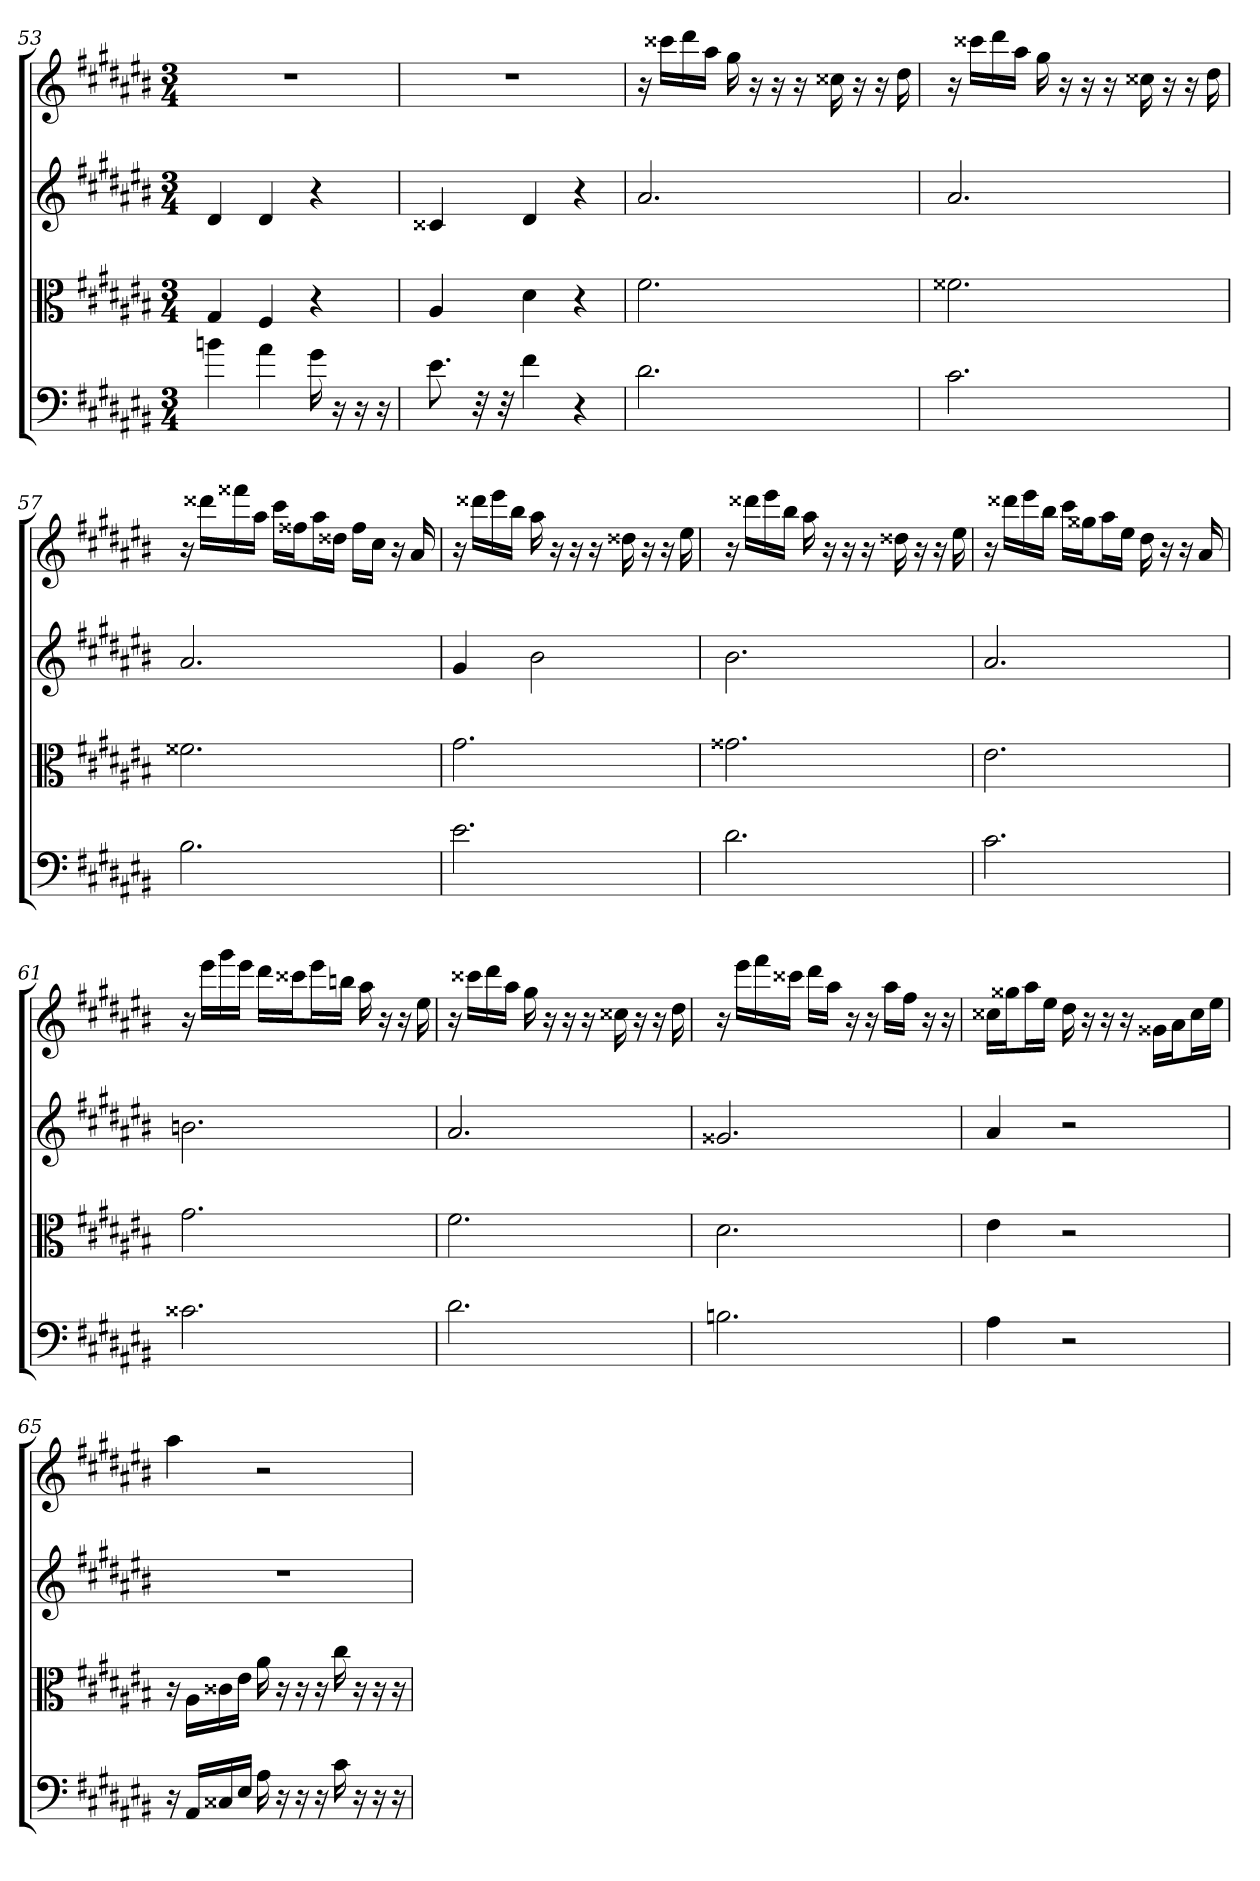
**kern	**kern	**kern	**kern
*part4	*part3	*part2	*part1
*staff4	*staff3	*staff2	*staff1
*clefF4	*clefC3	*clefG2	*clefG2
*k[f#c#g#d#a#e#b#]	*k[f#c#g#d#a#e#b#]	*k[f#c#g#d#a#e#b#]	*k[f#c#g#d#a#e#b#]
*C#:	*C#:	*C#:	*C#:
*M3/4	*M3/4	*M3/4	*M3/4
=53	=53	=53	=53
4bn	4G#	4d#	2.r
4a#	4F#	4d#	.
16g#	4r	4r	.
16r	.	.	.
16r	.	.	.
16r	.	.	.
=54	=54	=54	=54
8.e#	4A#	4c##X	2.r
32r	.	.	.
32r	.	.	.
4f#	4d#	4d#	.
4r	4r	4r	.
=55	=55	=55	=55
2.d#	2.f#	2.a#	16r
.	.	.	16ccc##X\LL
.	.	.	16ddd#\
.	.	.	16aa#\JJ
.	.	.	16gg#
.	.	.	16r
.	.	.	16r
.	.	.	16r
.	.	.	16cc##X
.	.	.	16r
.	.	.	16r
.	.	.	16dd#
=56	=56	=56	=56
2.c#	2.f##X	2.a#	16r
.	.	.	16ccc##X\LL
.	.	.	16ddd#\
.	.	.	16aa#\JJ
.	.	.	16gg#
.	.	.	16r
.	.	.	16r
.	.	.	16r
.	.	.	16cc##X
.	.	.	16r
.	.	.	16r
.	.	.	16dd#
=57	=57	=57	=57
2.B#	2.f##X	2.a#	16r
.	.	.	16ddd##X\LL
.	.	.	16fff##X\
.	.	.	16aa#\JJ
.	.	.	16ccc#\LL
.	.	.	16ff##X\J
.	.	.	16aa#\L
.	.	.	16dd##X\JJ
.	.	.	16ff##\LL
.	.	.	16cc#\JJ
.	.	.	16r
.	.	.	16a#
=58	=58	=58	=58
2.e#	2.g#	4g#	16r
.	.	.	16ddd##X\LL
.	.	.	16eee#\
.	.	.	16bb#\JJ
.	.	2b#	16aa#
.	.	.	16r
.	.	.	16r
.	.	.	16r
.	.	.	16dd##X
.	.	.	16r
.	.	.	16r
.	.	.	16ee#
=59	=59	=59	=59
2.d#	2.g##X	2.b#	16r
.	.	.	16ddd##X\LL
.	.	.	16eee#\
.	.	.	16bb#\JJ
.	.	.	16aa#
.	.	.	16r
.	.	.	16r
.	.	.	16r
.	.	.	16dd##X
.	.	.	16r
.	.	.	16r
.	.	.	16ee#
=60	=60	=60	=60
2.c#	2.e#	2.a#	16r
.	.	.	16ddd##X\LL
.	.	.	16eee#\
.	.	.	16bb#\JJ
.	.	.	16ccc#\LL
.	.	.	16gg##X\J
.	.	.	16aa#\L
.	.	.	16ee#\JJ
.	.	.	16dd#
.	.	.	16r
.	.	.	16r
.	.	.	16a#
=61	=61	=61	=61
2.c##X	2.g#	2.bn	16r
.	.	.	16eee#\LL
.	.	.	16ggg#\
.	.	.	16eee#\JJ
.	.	.	16ddd#\LL
.	.	.	16ccc##X\J
.	.	.	16eee#\L
.	.	.	16bbn\JJ
.	.	.	16aa#
.	.	.	16r
.	.	.	16r
.	.	.	16ee#
=62	=62	=62	=62
2.d#	2.f#	2.a#	16r
.	.	.	16ccc##X\LL
.	.	.	16ddd#\
.	.	.	16aa#\JJ
.	.	.	16gg#
.	.	.	16r
.	.	.	16r
.	.	.	16r
.	.	.	16cc##X
.	.	.	16r
.	.	.	16r
.	.	.	16dd#
=63	=63	=63	=63
2.Bn	2.d#	2.g##X	16r
.	.	.	16eee#\LL
.	.	.	16fff#\
.	.	.	16ccc##X\JJ
.	.	.	16ddd#\LL
.	.	.	16aa#\JJ
.	.	.	16r
.	.	.	16r
.	.	.	16aa#\LL
.	.	.	16ff#\JJ
.	.	.	16r
.	.	.	16r
=64	=64	=64	=64
4A#	4e#	4a#	16cc##X\LL
.	.	.	16gg##X\J
.	.	.	16aa#\L
.	.	.	16ee#\JJ
2r	2r	2r	16dd#
.	.	.	16r
.	.	.	16r
.	.	.	16r
.	.	.	16g##X\LL
.	.	.	16a#\J
.	.	.	16cc##\L
.	.	.	16ee#\JJ
=65	=65	=65	=65
16r	16r	2.r	4aa#
16AA#/LL	16A#\LL	.	.
16C##X/	16c##X\	.	.
16E#/JJ	16e#\JJ	.	.
16A#	16a#	.	2r
16r	16r	.	.
16r	16r	.	.
16r	16r	.	.
16c#	16cc#	.	.
16r	16r	.	.
16r	16r	.	.
16r	16r	.	.
=	=	=	=
*-	*-	*-	*-
